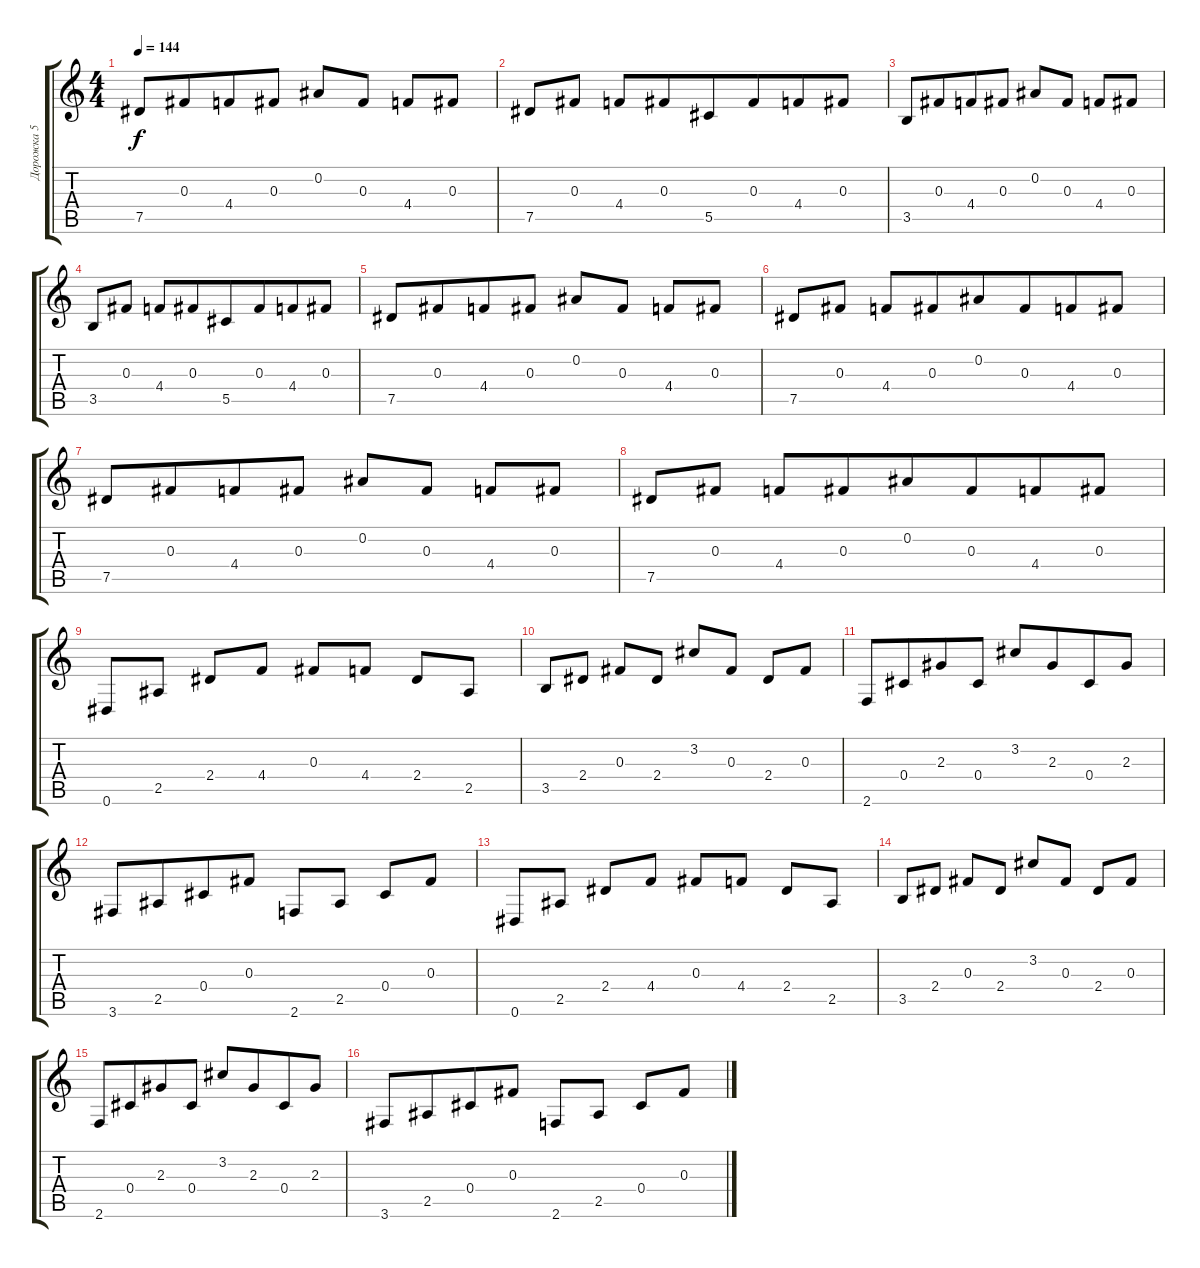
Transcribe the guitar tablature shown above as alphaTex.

\track ("Дорожка 5" "Дорожка 5") {instrument acousticguitarsteel}
\staff {score tabs}
\tuning (Eb4 Bb3 Gb3 Db3 Ab2 Eb2) {hide}
\ts (4 4)
\tempo 144
\clef g2
\ks c
7.5.8{dy f} 0.3.8{beam merge} 4.4.8{beam merge} 0.3.8 0.2.8 0.3.8 4.4.8 0.3.8 |
7.5.8 0.3.8 4.4.8{beam merge} 0.3.8{beam merge} 5.5.8 0.3.8{beam merge} 4.4.8 0.3.8 |
3.5.8 0.3.8{beam merge} 4.4.8{beam merge} 0.3.8 0.2.8 0.3.8 4.4.8 0.3.8 |
3.5.8 0.3.8 4.4.8{beam merge} 0.3.8{beam merge} 5.5.8 0.3.8{beam merge} 4.4.8 0.3.8 |
7.5.8 0.3.8{beam merge} 4.4.8{beam merge} 0.3.8 0.2.8 0.3.8 4.4.8 0.3.8 |
7.5.8 0.3.8 4.4.8{beam merge} 0.3.8{beam merge} 0.2.8 0.3.8{beam merge} 4.4.8 0.3.8 |
7.5.8 0.3.8{beam merge} 4.4.8{beam merge} 0.3.8 0.2.8 0.3.8 4.4.8 0.3.8 |
7.5.8 0.3.8 4.4.8{beam merge} 0.3.8{beam merge} 0.2.8 0.3.8{beam merge} 4.4.8 0.3.8 |
0.6.8{beam merge} 2.5.8 2.4.8 4.4.8 0.3.8 4.4.8 2.4.8 2.5.8 |
3.5.8 2.4.8 0.3.8 2.4.8 3.2.8{beam merge} 0.3.8 2.4.8 0.3.8 |
2.6.8{beam merge} 0.4.8{beam merge} 2.3.8 0.4.8 3.2.8 2.3.8{beam merge} 0.4.8 2.3.8 |
3.6.8 2.5.8{beam merge} 0.4.8{beam merge} 0.3.8 2.6.8 2.5.8 0.4.8 0.3.8 |
0.6.8{beam merge} 2.5.8 2.4.8 4.4.8 0.3.8 4.4.8 2.4.8 2.5.8 |
3.5.8 2.4.8 0.3.8 2.4.8 3.2.8{beam merge} 0.3.8 2.4.8 0.3.8 |
2.6.8{beam merge} 0.4.8{beam merge} 2.3.8 0.4.8 3.2.8 2.3.8{beam merge} 0.4.8 2.3.8 |
3.6.8 2.5.8{beam merge} 0.4.8{beam merge} 0.3.8 2.6.8 2.5.8 0.4.8 0.3.8
